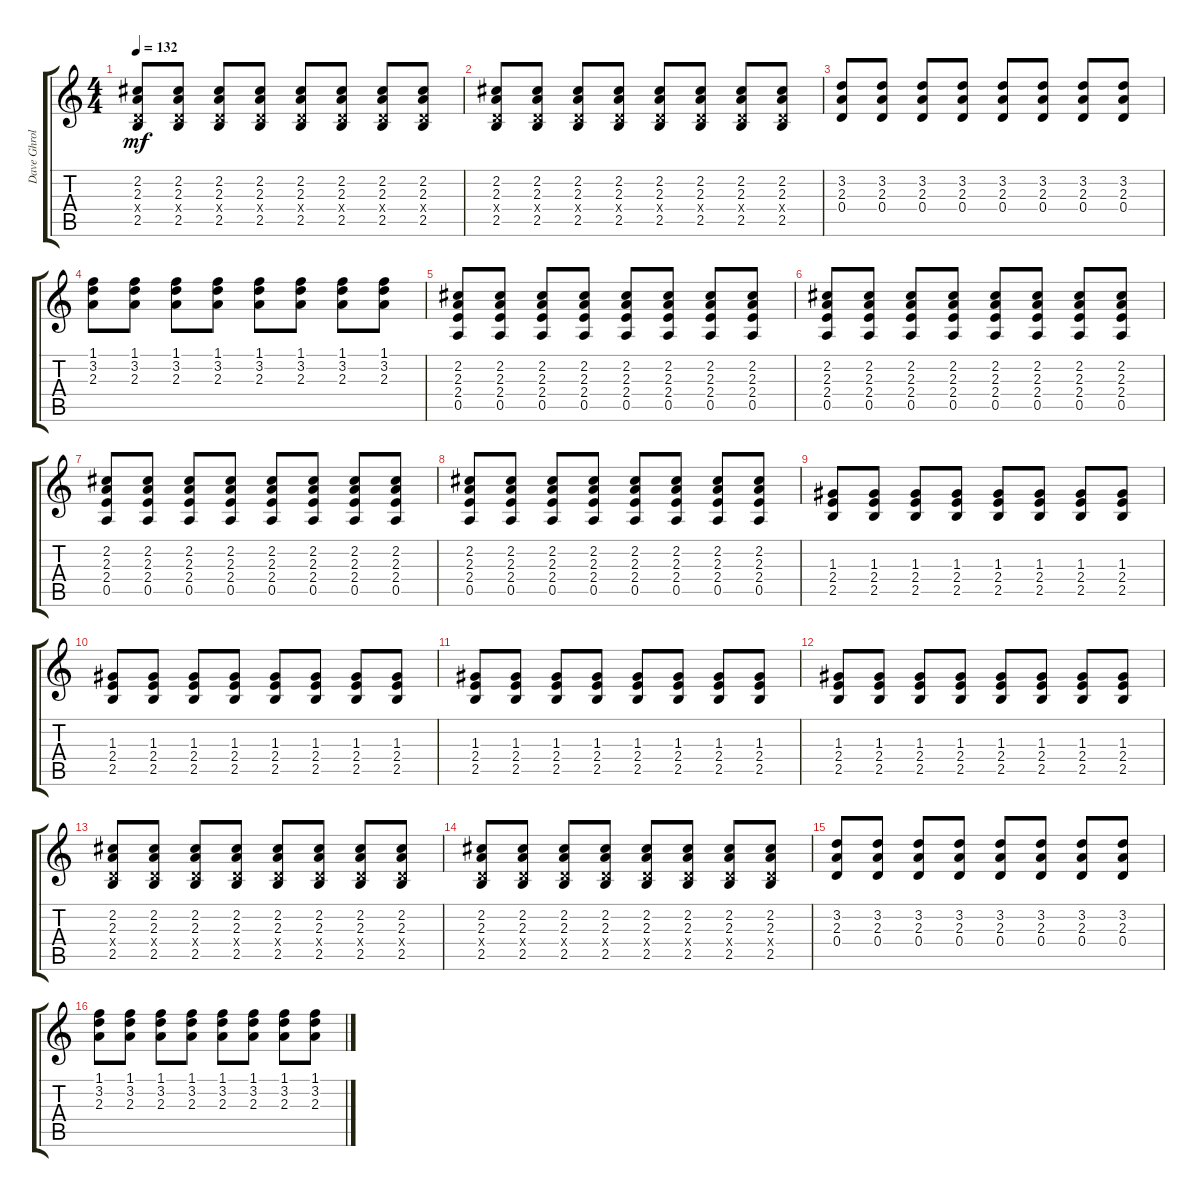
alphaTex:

\track ("Dave Ghrol (Rythm)" "Dave Ghrol") {instrument distortionguitar}
\staff {score tabs}
\tuning (E4 B3 G3 D3 A2 E2) {hide}
\ts (4 4)
\tempo 132
\clef g2
\ks c
(2.2 2.3 0.4{x} 2.5).8{dy mf} (2.2 2.3 0.4{x} 2.5).8 (2.2 2.3 0.4{x} 2.5).8 (2.2 2.3 0.4{x} 2.5).8 (2.2 2.3 0.4{x} 2.5).8 (2.2 2.3 0.4{x} 2.5).8 (2.2 2.3 0.4{x} 2.5).8 (2.2 2.3 0.4{x} 2.5).8 |
(2.2 2.3 0.4{x} 2.5).8 (2.2 2.3 0.4{x} 2.5).8 (2.2 2.3 0.4{x} 2.5).8 (2.2 2.3 0.4{x} 2.5).8 (2.2 2.3 0.4{x} 2.5).8 (2.2 2.3 0.4{x} 2.5).8 (2.2 2.3 0.4{x} 2.5).8 (2.2 2.3 0.4{x} 2.5).8 |
(3.2 2.3 0.4).8 (3.2 2.3 0.4).8 (3.2 2.3 0.4).8 (3.2 2.3 0.4).8 (3.2 2.3 0.4).8 (3.2 2.3 0.4).8 (3.2 2.3 0.4).8 (3.2 2.3 0.4).8 |
(1.1 3.2 2.3).8 (1.1 3.2 2.3).8 (1.1 3.2 2.3).8 (1.1 3.2 2.3).8 (1.1 3.2 2.3).8 (1.1 3.2 2.3).8 (1.1 3.2 2.3).8 (1.1 3.2 2.3).8 |
(2.2 2.3 2.4 0.5).8 (2.2 2.3 2.4 0.5).8 (2.2 2.3 2.4 0.5).8 (2.2 2.3 2.4 0.5).8 (2.2 2.3 2.4 0.5).8 (2.2 2.3 2.4 0.5).8 (2.2 2.3 2.4 0.5).8 (2.2 2.3 2.4 0.5).8 |
(2.2 2.3 2.4 0.5).8 (2.2 2.3 2.4 0.5).8 (2.2 2.3 2.4 0.5).8 (2.2 2.3 2.4 0.5).8 (2.2 2.3 2.4 0.5).8 (2.2 2.3 2.4 0.5).8 (2.2 2.3 2.4 0.5).8 (2.2 2.3 2.4 0.5).8 |
(2.2 2.3 2.4 0.5).8 (2.2 2.3 2.4 0.5).8 (2.2 2.3 2.4 0.5).8 (2.2 2.3 2.4 0.5).8 (2.2 2.3 2.4 0.5).8 (2.2 2.3 2.4 0.5).8 (2.2 2.3 2.4 0.5).8 (2.2 2.3 2.4 0.5).8 |
(2.2 2.3 2.4 0.5).8 (2.2 2.3 2.4 0.5).8 (2.2 2.3 2.4 0.5).8 (2.2 2.3 2.4 0.5).8 (2.2 2.3 2.4 0.5).8 (2.2 2.3 2.4 0.5).8 (2.2 2.3 2.4 0.5).8 (2.2 2.3 2.4 0.5).8 |
(1.3 2.4 2.5).8 (1.3 2.4 2.5).8 (1.3 2.4 2.5).8 (1.3 2.4 2.5).8 (1.3 2.4 2.5).8 (1.3 2.4 2.5).8 (1.3 2.4 2.5).8 (1.3 2.4 2.5).8 |
(1.3 2.4 2.5).8 (1.3 2.4 2.5).8 (1.3 2.4 2.5).8 (1.3 2.4 2.5).8 (1.3 2.4 2.5).8 (1.3 2.4 2.5).8 (1.3 2.4 2.5).8 (1.3 2.4 2.5).8 |
(1.3 2.4 2.5).8 (1.3 2.4 2.5).8 (1.3 2.4 2.5).8 (1.3 2.4 2.5).8 (1.3 2.4 2.5).8 (1.3 2.4 2.5).8 (1.3 2.4 2.5).8 (1.3 2.4 2.5).8 |
(1.3 2.4 2.5).8 (1.3 2.4 2.5).8 (1.3 2.4 2.5).8 (1.3 2.4 2.5).8 (1.3 2.4 2.5).8 (1.3 2.4 2.5).8 (1.3 2.4 2.5).8 (1.3 2.4 2.5).8 |
(2.2 2.3 0.4{x} 2.5).8 (2.2 2.3 0.4{x} 2.5).8 (2.2 2.3 0.4{x} 2.5).8 (2.2 2.3 0.4{x} 2.5).8 (2.2 2.3 0.4{x} 2.5).8 (2.2 2.3 0.4{x} 2.5).8 (2.2 2.3 0.4{x} 2.5).8 (2.2 2.3 0.4{x} 2.5).8 |
(2.2 2.3 0.4{x} 2.5).8 (2.2 2.3 0.4{x} 2.5).8 (2.2 2.3 0.4{x} 2.5).8 (2.2 2.3 0.4{x} 2.5).8 (2.2 2.3 0.4{x} 2.5).8 (2.2 2.3 0.4{x} 2.5).8 (2.2 2.3 0.4{x} 2.5).8 (2.2 2.3 0.4{x} 2.5).8 |
(3.2 2.3 0.4).8 (3.2 2.3 0.4).8 (3.2 2.3 0.4).8 (3.2 2.3 0.4).8 (3.2 2.3 0.4).8 (3.2 2.3 0.4).8 (3.2 2.3 0.4).8 (3.2 2.3 0.4).8 |
(1.1 3.2 2.3).8 (1.1 3.2 2.3).8 (1.1 3.2 2.3).8 (1.1 3.2 2.3).8 (1.1 3.2 2.3).8 (1.1 3.2 2.3).8 (1.1 3.2 2.3).8 (1.1 3.2 2.3).8
